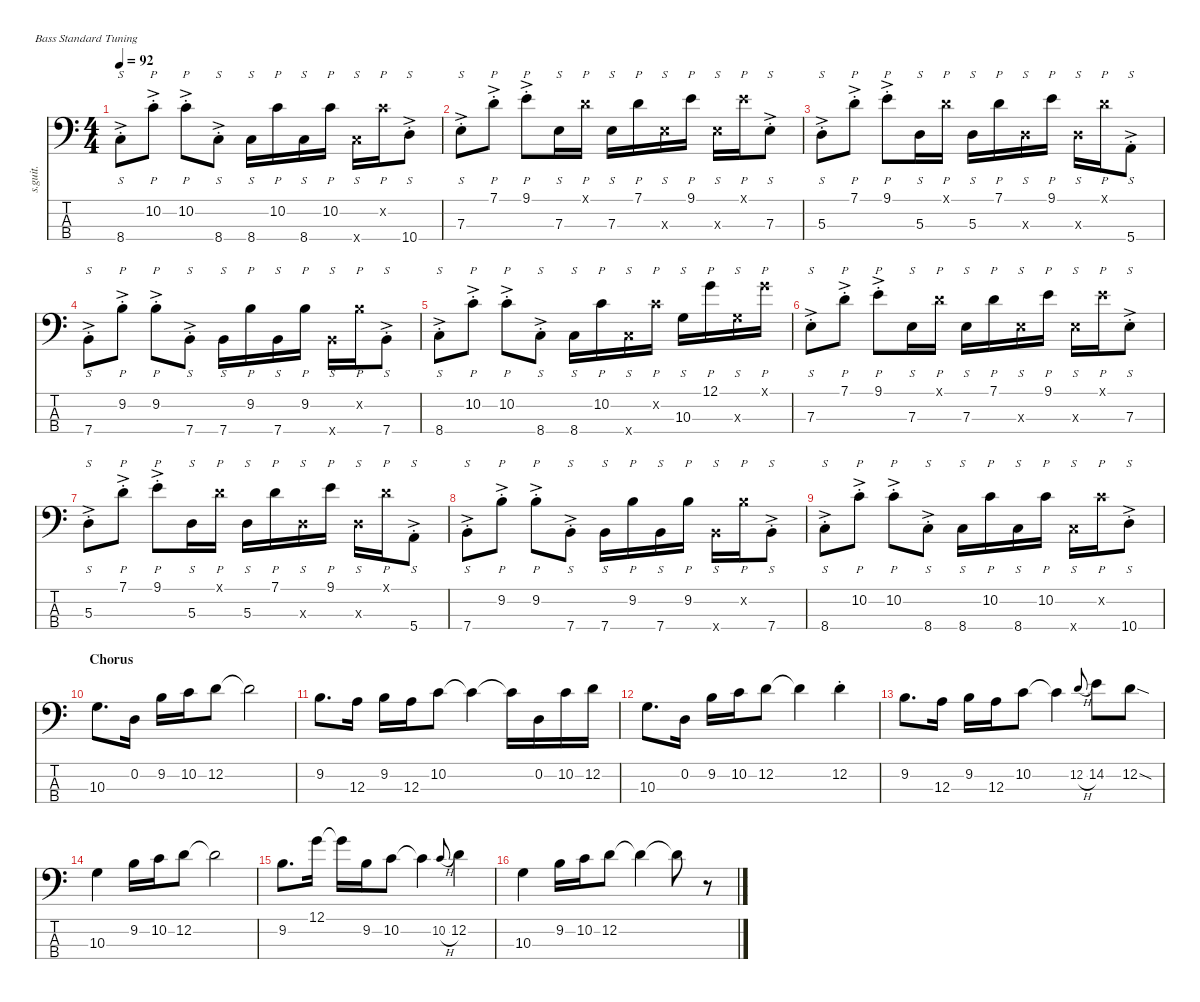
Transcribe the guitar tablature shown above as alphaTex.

\defaultSystemsLayout 4
\hideDynamics
\bracketExtendMode nobrackets
\track ("Flea, Electric bass (finger and slap)" "s.guit.") {instrument electricbassfinger}
\staff {score tabs}
\tuning (G2 D2 A1 E1)
\ts (4 4)
\tempo 92
\clef f4
\ks c
8.4{ac st}.8{s dy mf} 10.2{ac st}.8{p} 10.2{ac st}.8{p} 8.4{ac st}.8{s} 8.4.16{s} 10.2.16{p} 8.4.16{s} 10.2.16{p} 8.4{x}.16{s} 10.2{x}.16{p} 10.4{ac st}.8{s} |
7.3{ac st}.8{s} 7.1{ac st}.8{p} 9.1{ac st}.8{p} 7.3.16{s} 7.1{x}.16{p} 7.3.16{s} 7.1.16{p} 7.3{x}.16{s} 9.1.16{p} 7.3{x}.16{s} 9.1{x}.16{p} 7.3{ac st}.8{s} |
5.3{ac st}.8{s} 7.1{ac st}.8{p} 9.1{ac st}.8{p} 5.3.16{s} 7.1{x}.16{p} 5.3.16{s} 7.1.16{p} 5.3{x}.16{s} 9.1.16{p} 5.3{x}.16{s} 7.1{x}.16{p} 5.4{ac st}.8{s} |
7.4{ac st}.8{s} 9.2{ac st}.8{p} 9.2{ac st}.8{p} 7.4{ac st}.8{s} 7.4.16{s} 9.2.16{p} 7.4.16{s} 9.2.16{p} 7.4{x}.16{s} 9.2{x}.16{p} 7.4{ac st}.8{s} |
8.4{ac st}.8{s} 10.2{ac st}.8{p} 10.2{ac st}.8{p} 8.4{ac st}.8{s} 8.4.16{s} 10.2.16{p} 8.4{x}.16{s} 10.2{x}.16{p} 10.3.16{s} 12.1.16{p} 10.3{x}.16{s} 12.1{x}.16{p} |
7.3{ac st}.8{s} 7.1{ac st}.8{p} 9.1{ac st}.8{p} 7.3.16{s} 7.1{x}.16{p} 7.3.16{s} 7.1.16{p} 7.3{x}.16{s} 9.1.16{p} 7.3{x}.16{s} 9.1{x}.16{p} 7.3{ac st}.8{s} |
5.3{ac st}.8{s} 7.1{ac st}.8{p} 9.1{ac st}.8{p} 5.3.16{s} 7.1{x}.16{p} 5.3.16{s} 7.1.16{p} 5.3{x}.16{s} 9.1.16{p} 5.3{x}.16{s} 7.1{x}.16{p} 5.4{ac st}.8{s} |
7.4{ac st}.8{s} 9.2{ac st}.8{p} 9.2{ac st}.8{p} 7.4{ac st}.8{s} 7.4.16{s} 9.2.16{p} 7.4.16{s} 9.2.16{p} 7.4{x}.16{s} 9.2{x}.16{p} 7.4{ac st}.8{s} |
8.4{ac st}.8{s} 10.2{ac st}.8{p} 10.2{ac st}.8{p} 8.4{ac st}.8{s} 8.4.16{s} 10.2.16{p} 8.4.16{s} 10.2.16{p} 8.4{x}.16{s} 10.2{x}.16{p} 10.4{ac st}.8{s} |
\section ("" "Chorus")
10.3.8{d} 0.2.16 9.2.16 10.2.16 12.2.8 12.2{t}.2 |
9.2.8{d} 12.3.16 9.2.16 12.3.16 10.2.8 10.2{t}.4 10.2{t}.16 0.2.16 10.2.16 12.2.16 |
10.3.8{d} 0.2.16 9.2.16 10.2.16 12.2.8 12.2{t}.4 12.2{st}.4 |
9.2.8{d} 12.3.16 9.2.16 12.3.16 10.2.8 10.2{t}.4 12.2{h}.8{gr onbeat} 14.2.8 12.2{sod}.8 |
10.3.4 9.2.16 10.2.16 12.2.8 12.2{t}.2 |
9.2.8{d} 12.1.16 12.1{t}.16 9.2.16 10.2.8 10.2{t}.4 10.2{h}.8{gr onbeat} 12.2.4 |
10.3.4 9.2.16 10.2.16 12.2.8 12.2{t}.4 12.2{t}.8 r.8
